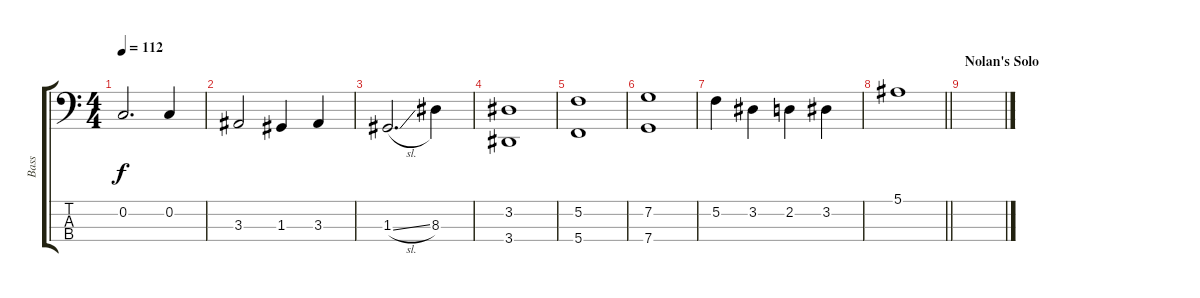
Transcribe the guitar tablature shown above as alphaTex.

\track ("Bass" "Bass") {instrument electricbassfinger}
\staff {score tabs}
\tuning (F2 C2 G1 C1) {hide}
\ts (4 4)
\tempo 112
\clef f4
\ks c
0.2.2{d dy f} 0.2.4 |
3.3.2 1.3.4 3.3.4 |
1.3{sl}.2{d} 8.3.4 |
(3.2 3.4).1 |
(5.2 5.4).1 |
(7.2 7.4).1 |
5.2.4 3.2.4 2.2.4 3.2.4 |
\barLineRight lightlight
5.1.1 |
\section ("" "Nolan's Solo")
